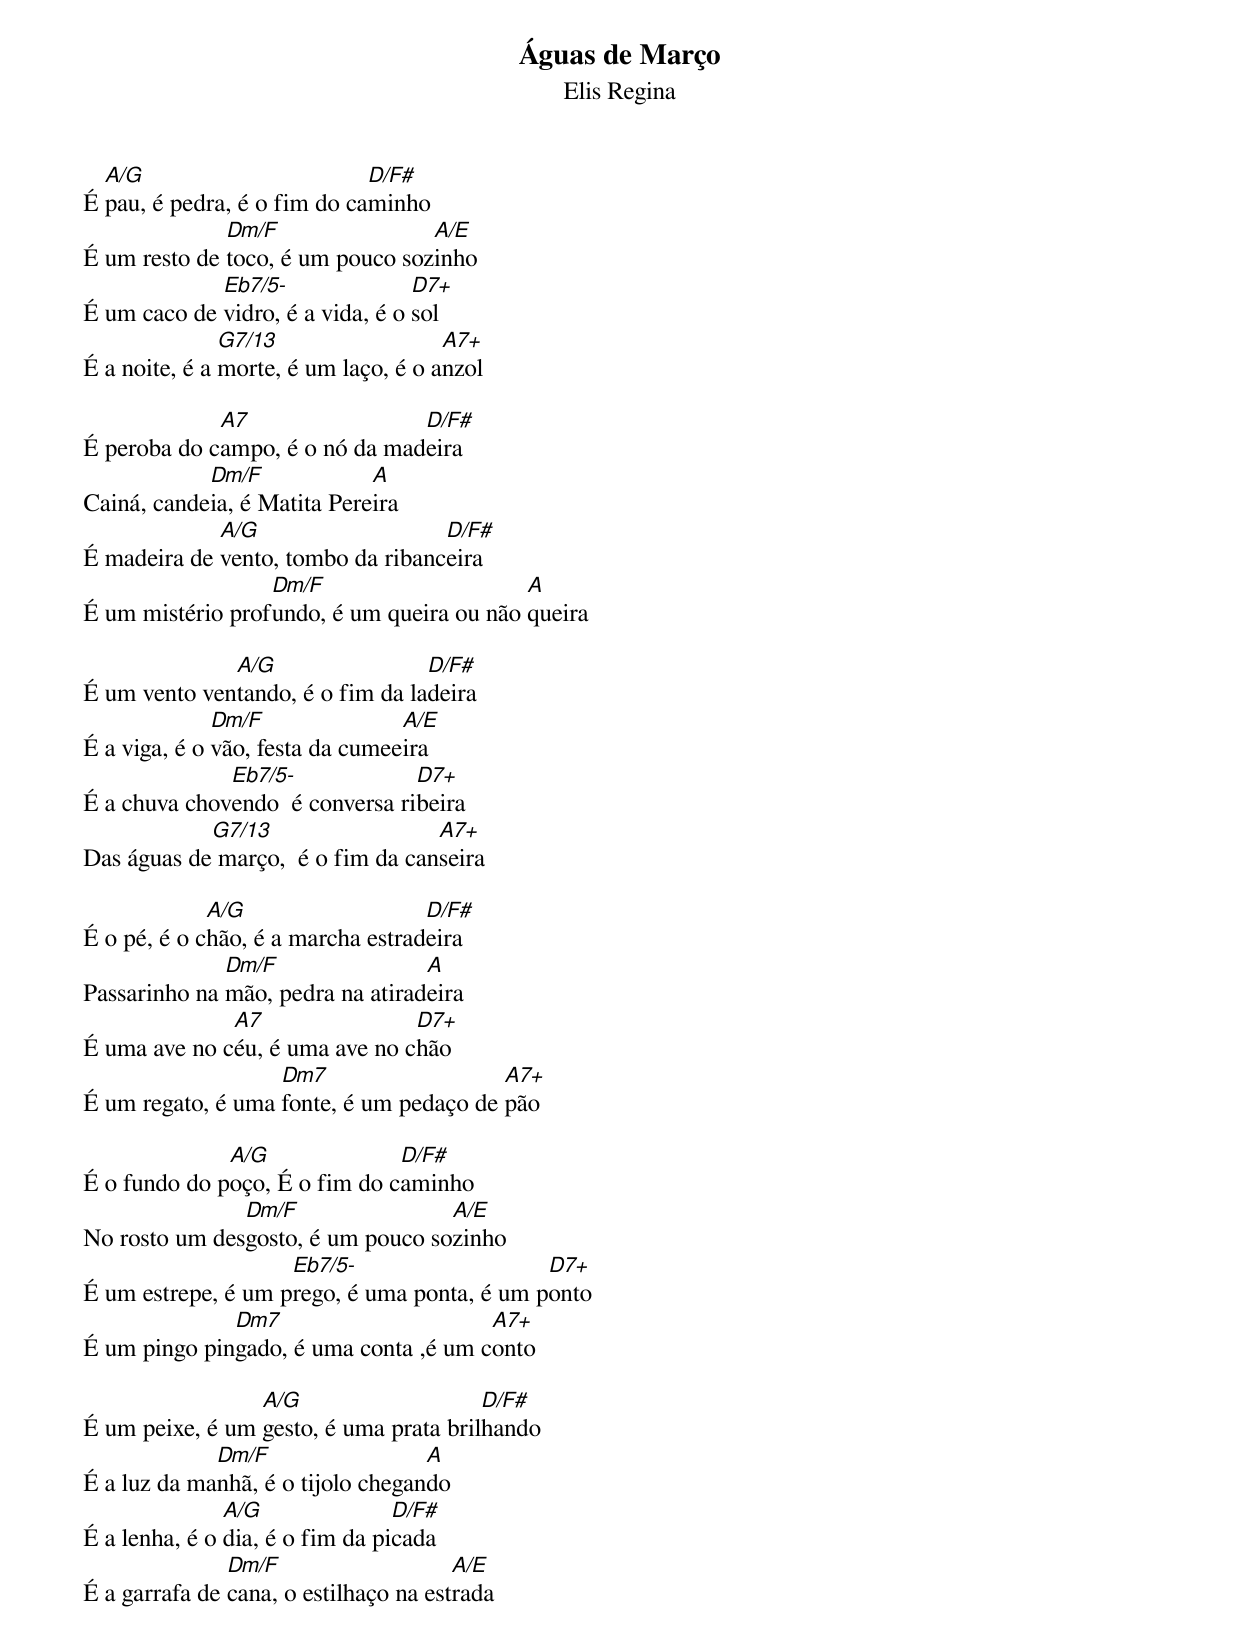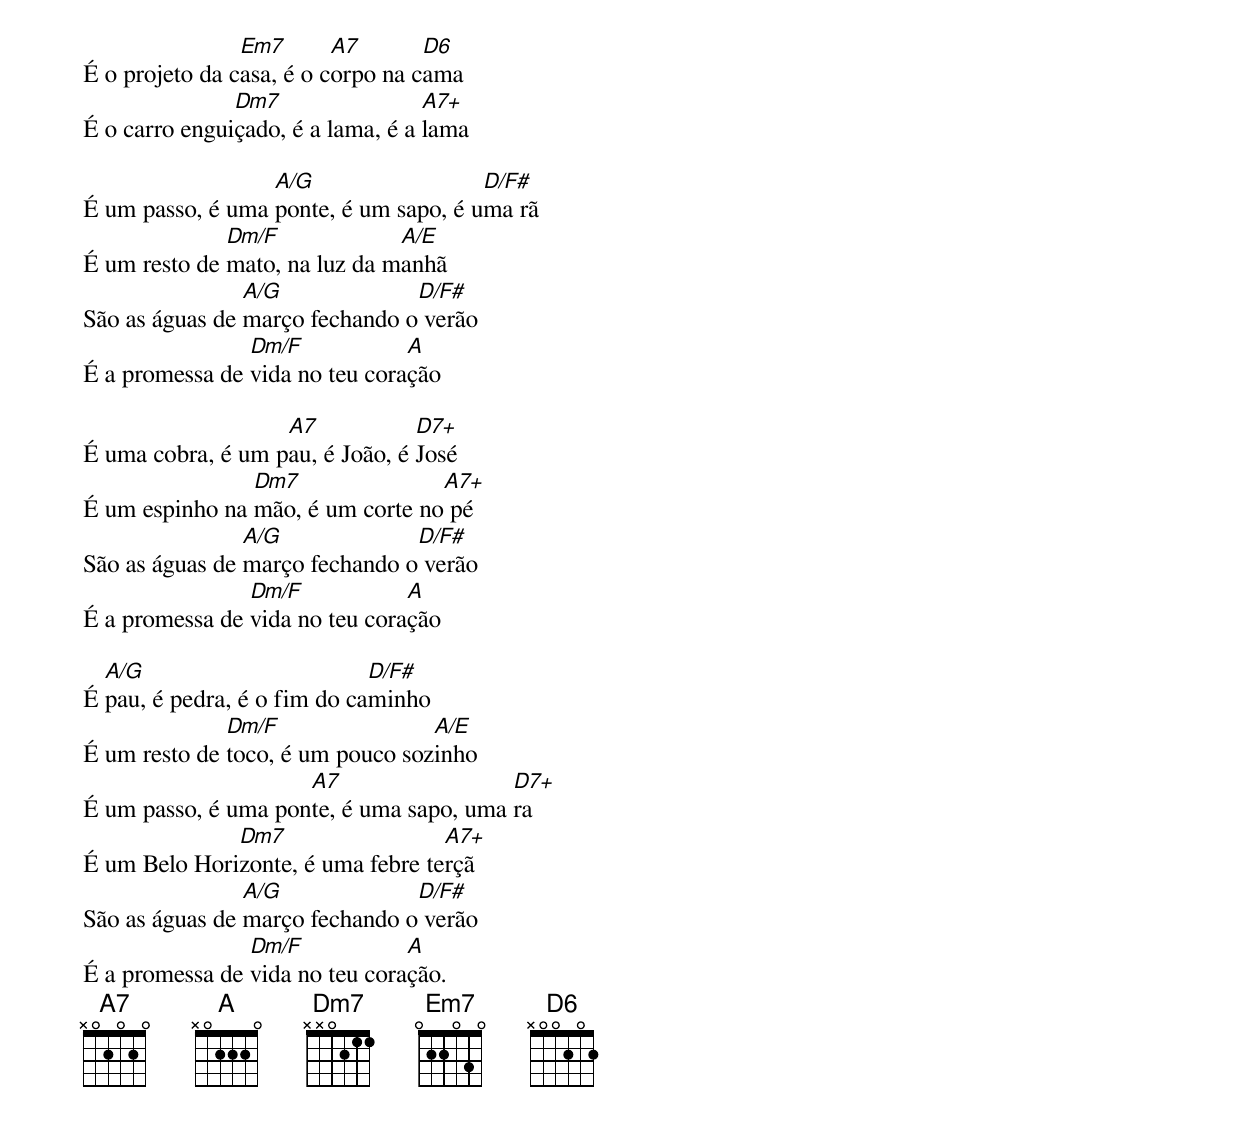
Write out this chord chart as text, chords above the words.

Águas de Março
Elis Regina

  A/G                        D/F#
É pau, é pedra, é o fim do caminho
              Dm/F                A/E
É um resto de toco, é um pouco sozinho
             Eb7/5-               D7+
É um caco de vidro, é a vida, é o sol
               G7/13                  A7+
É a noite, é a morte, é um laço, é o anzol

             A7                 D/F#
É peroba do campo, é o nó da madeira
            Dm/F             A
Cainá, candeia, é Matita Pereira
             A/G                   D/F#
É madeira de vento, tombo da ribanceira
                  Dm/F                     A
É um mistério profundo, é um queira ou não queira

              A/G                 D/F#
É um vento ventando, é o fim da ladeira
              Dm/F               A/E
É a viga, é o vão, festa da cumeeira
              Eb7/5-             D7+
É a chuva chovendo  é conversa ribeira
            G7/13                  A7+
Das águas de março,  é o fim da canseira

             A/G                   D/F#
É o pé, é o chão, é a marcha estradeira
              Dm/F                A
Passarinho na mão, pedra na atiradeira
              A7                D7+
É uma ave no céu, é uma ave no chão
                   Dm7                   A7+
É um regato, é uma fonte, é um pedaço de pão

              A/G              D/F#
É o fundo do poço, É o fim do caminho
               Dm/F                A/E
No rosto um desgosto, é um pouco sozinho
                    Eb7/5-                   D7+
É um estrepe, é um prego, é uma ponta, é um ponto
              Dm7                      A7+
É um pingo pingado, é uma conta ,é um conto

                 A/G                    D/F#
É um peixe, é um gesto, é uma prata brilhando
             Dm/F                  A
É a luz da manhã, é o tijolo chegando
               A/G               D/F#
É a lenha, é o dia, é o fim da picada
               Dm/F                    A/E
É a garrafa de cana, o estilhaço na estrada

                Em7       A7       D6
É o projeto da casa, é o corpo na cama
               Dm7                 A7+
É o carro enguiçado, é a lama, é a lama

                  A/G                  D/F#
É um passo, é uma ponte, é um sapo, é uma rã
              Dm/F             A/E
É um resto de mato, na luz da manhã
                A/G             D/F#
São as águas de março fechando o verão
                Dm/F            A
É a promessa de vida no teu coração

                   A7            D7+
É uma cobra, é um pau, é João, é José
                Dm7               A7+
É um espinho na mão, é um corte no pé
                A/G             D/F#
São as águas de março fechando o verão
                Dm/F            A
É a promessa de vida no teu coração

  A/G                        D/F#
É pau, é pedra, é o fim do caminho
              Dm/F                A/E
É um resto de toco, é um pouco sozinho
                     A7                  D7+
É um passo, é uma ponte, é uma sapo, uma ra
              Dm7                  A7+
É um Belo Horizonte, é uma febre terçã
                A/G             D/F#
São as águas de março fechando o verão
                Dm/F            A
É a promessa de vida no teu coração.
